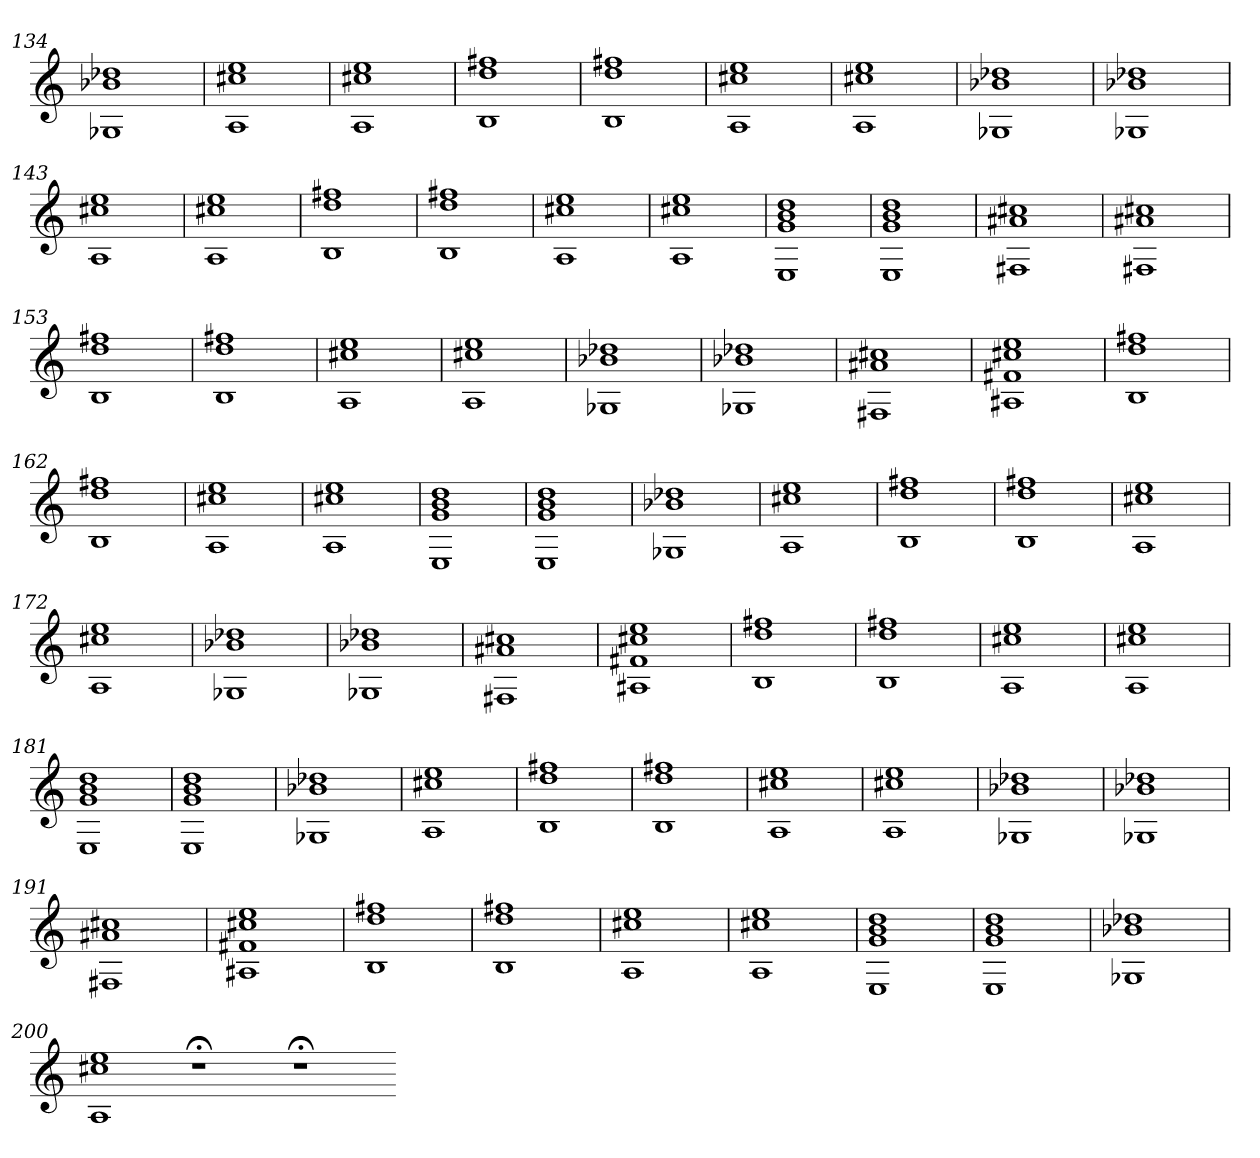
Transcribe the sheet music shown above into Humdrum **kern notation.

**kern
*part1
*staff1
=134
1G-X 1b-X 1dd-X
=135
1A 1cc#X 1ee
=136
1A 1cc#X 1ee
=137
1B 1dd 1ff#X
=138
1B 1dd 1ff#X
=139
1A 1cc#X 1ee
=140
1A 1cc#X 1ee
=141
1G-X 1b-X 1dd-X
=142
1G-X 1b-X 1dd-X
=143
1A 1cc#X 1ee
=144
1A 1cc#X 1ee
=145
1B 1dd 1ff#X
=146
1B 1dd 1ff#X
=147
1A 1cc#X 1ee
=148
1A 1cc#X 1ee
=149
1E 1g 1b 1dd
=150
1E 1g 1b 1dd
=151
1F#X 1a#X 1cc#X
=152
1F#X 1a#X 1cc#X
=153
1B 1dd 1ff#X
=154
1B 1dd 1ff#X
=155
1A 1cc#X 1ee
=156
1A 1cc#X 1ee
=157
1G-X 1b-X 1dd-X
=158
1G-X 1b-X 1dd-X
=159
1F#X 1a#X 1cc#X
=160
1A#X 1f#X 1cc#X 1ee
=161
1B 1dd 1ff#X
=162
1B 1dd 1ff#X
=163
1A 1cc#X 1ee
=164
1A 1cc#X 1ee
=165
1E 1g 1b 1dd
=166
1E 1g 1b 1dd
=167
1G-X 1b-X 1dd-X
=168
1A 1cc#X 1ee
=169
1B 1dd 1ff#X
=170
1B 1dd 1ff#X
=171
1A 1cc#X 1ee
=172
1A 1cc#X 1ee
=173
1G-X 1b-X 1dd-X
=174
1G-X 1b-X 1dd-X
=175
1F#X 1a#X 1cc#X
=176
1A#X 1f#X 1cc#X 1ee
=177
1B 1dd 1ff#X
=178
1B 1dd 1ff#X
=179
1A 1cc#X 1ee
=180
1A 1cc#X 1ee
=181
1E 1g 1b 1dd
=182
1E 1g 1b 1dd
=183
1G-X 1b-X 1dd-X
=184
1A 1cc#X 1ee
=185
1B 1dd 1ff#X
=186
1B 1dd 1ff#X
=187
1A 1cc#X 1ee
=188
1A 1cc#X 1ee
=189
1G-X 1b-X 1dd-X
=190
1G-X 1b-X 1dd-X
=191
1F#X 1a#X 1cc#X
=192
1A#X 1f#X 1cc#X 1ee
=193
1B 1dd 1ff#X
=194
1B 1dd 1ff#X
=195
1A 1cc#X 1ee
=196
1A 1cc#X 1ee
=197
1E 1g 1b 1dd
=198
1E 1g 1b 1dd
=199
1G-X 1b-X 1dd-X
=200
1A 1cc#X 1ee
1r;<
1r;<
=-
*-
